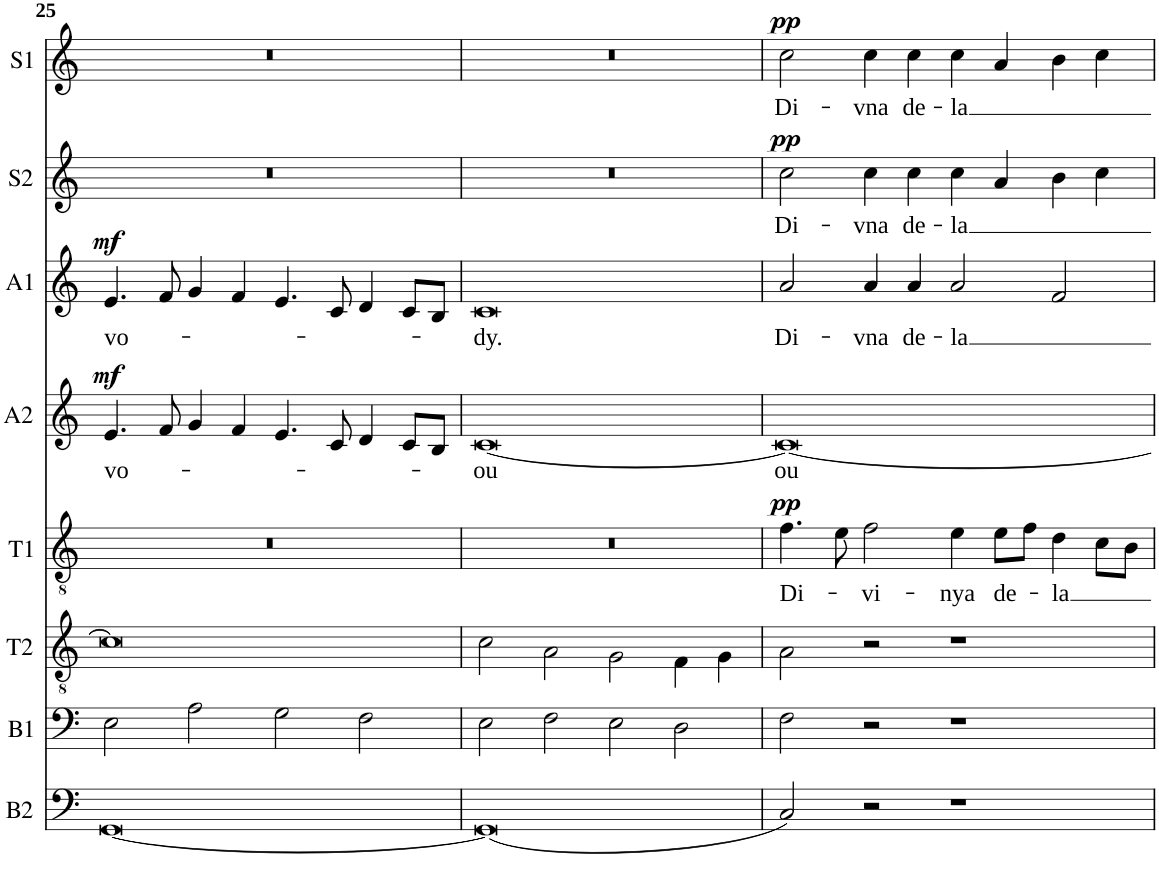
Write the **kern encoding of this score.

**kern	**kern	**kern	**kern	**text	**dynam	**kern	**text	**dynam	**kern	**text	**dynam	**kern	**text	**dynam	**kern	**text	**dynam
*part8	*part7	*part6	*part5	*part5	*part5	*part4	*part4	*part4	*part3	*part3	*part3	*part2	*part2	*part2	*part1	*part1	*part1
*staff8	*staff7	*staff6	*staff5	*staff5	*staff5	*staff4	*staff4	*staff4	*staff3	*staff3	*staff3	*staff2	*staff2	*staff2	*staff1	*staff1	*staff1
*I"Bass 2	*I"Bass 1	*I"Ténor 2	*I"Ténor 1	*	*	*I"Alto 2	*	*	*I"Alto 1	*	*	*I"Soprano 2	*	*	*I"Soprano 1	*	*
*I'B2	*I'B1	*I'T2	*I'T1	*	*	*I'A2	*	*	*I'A1	*	*	*I'S2	*	*	*I'S1	*	*
!!LO:PB:g=z
*clefF4	*clefF4	*clefGv2	*clefGv2	*	*	*clefG2	*	*	*clefG2	*	*	*clefG2	*	*	*clefG2	*	*
*k[]	*k[]	*k[]	*k[]	*	*	*k[]	*	*	*k[]	*	*	*k[]	*	*	*k[]	*	*
*M4/2	*M4/2	*M4/2	*M4/2	*	*	*M4/2	*	*	*M4/2	*	*	*M4/2	*	*	*M4/2	*	*
=25	=25	=25	=25	=25	=25	=25	=25	=25	=25	=25	=25	=25	=25	=25	=25	=25	=25
!	!	!	!	!	!	!	!LO:LY:b	!LO:DY:a	!	!LO:LY:b	!LO:DY:a	!	!	!	!	!	!
[0GG	2E\	0c]	0r	.	.	4.e/	vo-	mf	4.e/	vo-	mf	0r	.	.	0r	.	.
.	.	.	.	.	.	8f/	.	.	8f/	.	.	.	.	.	.	.	.
.	2A\	.	.	.	.	4g/	.	.	4g/	.	.	.	.	.	.	.	.
.	.	.	.	.	.	4f/	.	.	4f/	.	.	.	.	.	.	.	.
.	2G\	.	.	.	.	4.e/	.	.	4.e/	.	.	.	.	.	.	.	.
.	.	.	.	.	.	8c/	.	.	8c/	.	.	.	.	.	.	.	.
.	2F\	.	.	.	.	4d/	.	.	4d/	.	.	.	.	.	.	.	.
.	.	.	.	.	.	8c/L	.	.	8c/L	.	.	.	.	.	.	.	.
.	.	.	.	.	.	8B/J	.	.	8B/J	.	.	.	.	.	.	.	.
=26	=26	=26	=26	=26	=26	=26	=26	=26	=26	=26	=26	=26	=26	=26	=26	=26	=26
!	!	!	!	!	!	!	!LO:LY:b	!	!	!LO:LY:b	!	!	!	!	!	!	!
(0GG]	2E\	2c\	0r	.	.	[0c	ou	.	0c	-dy.	.	0r	.	.	0r	.	.
.	2F\	2A\	.	.	.	.	.	.	.	.	.	.	.	.	.	.	.
.	2E\	2G\	.	.	.	.	.	.	.	.	.	.	.	.	.	.	.
.	2D\	4F\	.	.	.	.	.	.	.	.	.	.	.	.	.	.	.
.	.	4G\	.	.	.	.	.	.	.	.	.	.	.	.	.	.	.
=27	=27	=27	=27	=27	=27	=27	=27	=27	=27	=27	=27	=27	=27	=27	=27	=27	=27
!	!	!	!	!LO:LY:b	!LO:DY:a	!	!LO:LY:b	!	!	!LO:LY:b	!	!	!LO:LY:b	!LO:DY:a	!	!LO:LY:b	!LO:DY:a
2C/)	2F\	2A\	4.f\	Di-	pp	0c_	ou	.	2a/	Di-	.	2cc\	Di-	pp	2cc\	Di-	pp
.	.	.	8e\	.	.	.	.	.	.	.	.	.	.	.	.	.	.
!	!	!	!	!LO:LY:b	!	!	!	!	!	!LO:LY:b	!	!	!LO:LY:b	!	!	!LO:LY:b	!
2r	2r	2r	2f\	-vi-	.	.	.	.	4a/	-vna	.	4cc\	-vna	.	4cc\	-vna	.
!	!	!	!	!	!	!	!	!	!	!LO:LY:b	!	!	!LO:LY:b	!	!	!LO:LY:b	!
.	.	.	.	.	.	.	.	.	4a/	de-	.	4cc\	de-	.	4cc\	de-	.
!	!	!	!	!LO:LY:b	!	!	!	!	!	!LO:LY:b	!	!	!LO:LY:b	!	!	!LO:LY:b	!
1r	1r	1r	4e\	-nya	.	.	.	.	2a/	-la	.	4cc\	-la	.	4cc\	-la	.
!	!	!	!	!LO:LY:b	!	!	!	!	!	!	!	!	!	!	!	!	!
.	.	.	8e\L	de-	.	.	.	.	.	.	.	4a/	.	.	4a/	.	.
.	.	.	8f\J	.	.	.	.	.	.	.	.	.	.	.	.	.	.
!	!	!	!	!LO:LY:b	!	!	!	!	!	!	!	!	!	!	!	!	!
.	.	.	4d\	-la	.	.	.	.	2f/	.	.	4b\	.	.	4b\	.	.
.	.	.	8c\L	.	.	.	.	.	.	.	.	4cc\	.	.	4cc\	.	.
.	.	.	8B\J	.	.	.	.	.	.	.	.	.	.	.	.	.	.
=	=	=	=	=	=	=	=	=	=	=	=	=	=	=	=	=	=
*-	*-	*-	*-	*-	*-	*-	*-	*-	*-	*-	*-	*-	*-	*-	*-	*-	*-
